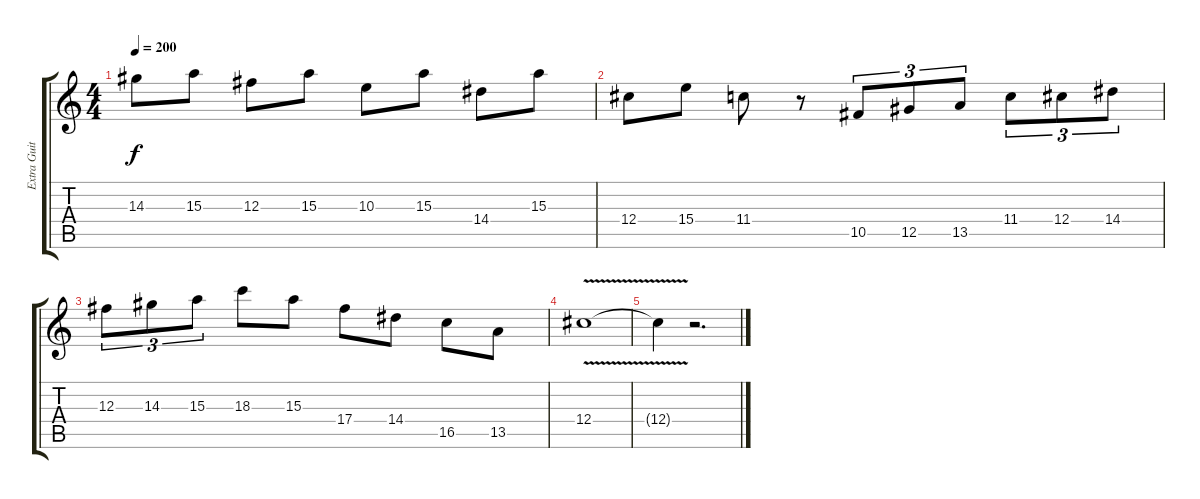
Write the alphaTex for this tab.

\track ("Extra Guitar 1" "Extra Guit") {instrument distortionguitar}
\staff {score tabs}
\tuning (Eb4 Bb3 Gb3 Db3 Ab2 D2) {hide}
\ts (4 4)
\tempo 200
\clef g2
\ks c
14.3.8{dy f} 15.3.8 12.3.8 15.3.8 10.3.8 15.3.8 14.4.8 15.3.8 |
12.4.8 15.4.8 11.4.8 r.8 10.5.8{tu (3 2)} 12.5.8{tu (3 2)} 13.5.8{tu (3 2)} 11.4.8{tu (3 2)} 12.4.8{tu (3 2)} 14.4.8{tu (3 2)} |
12.3.8{tu (3 2)} 14.3.8{tu (3 2)} 15.3.8{tu (3 2)} 18.3.8 15.3.8 17.4.8 14.4.8 16.5.8 13.5.8 |
12.4{v}.1 |
12.4{t}.4 r.2{d}
